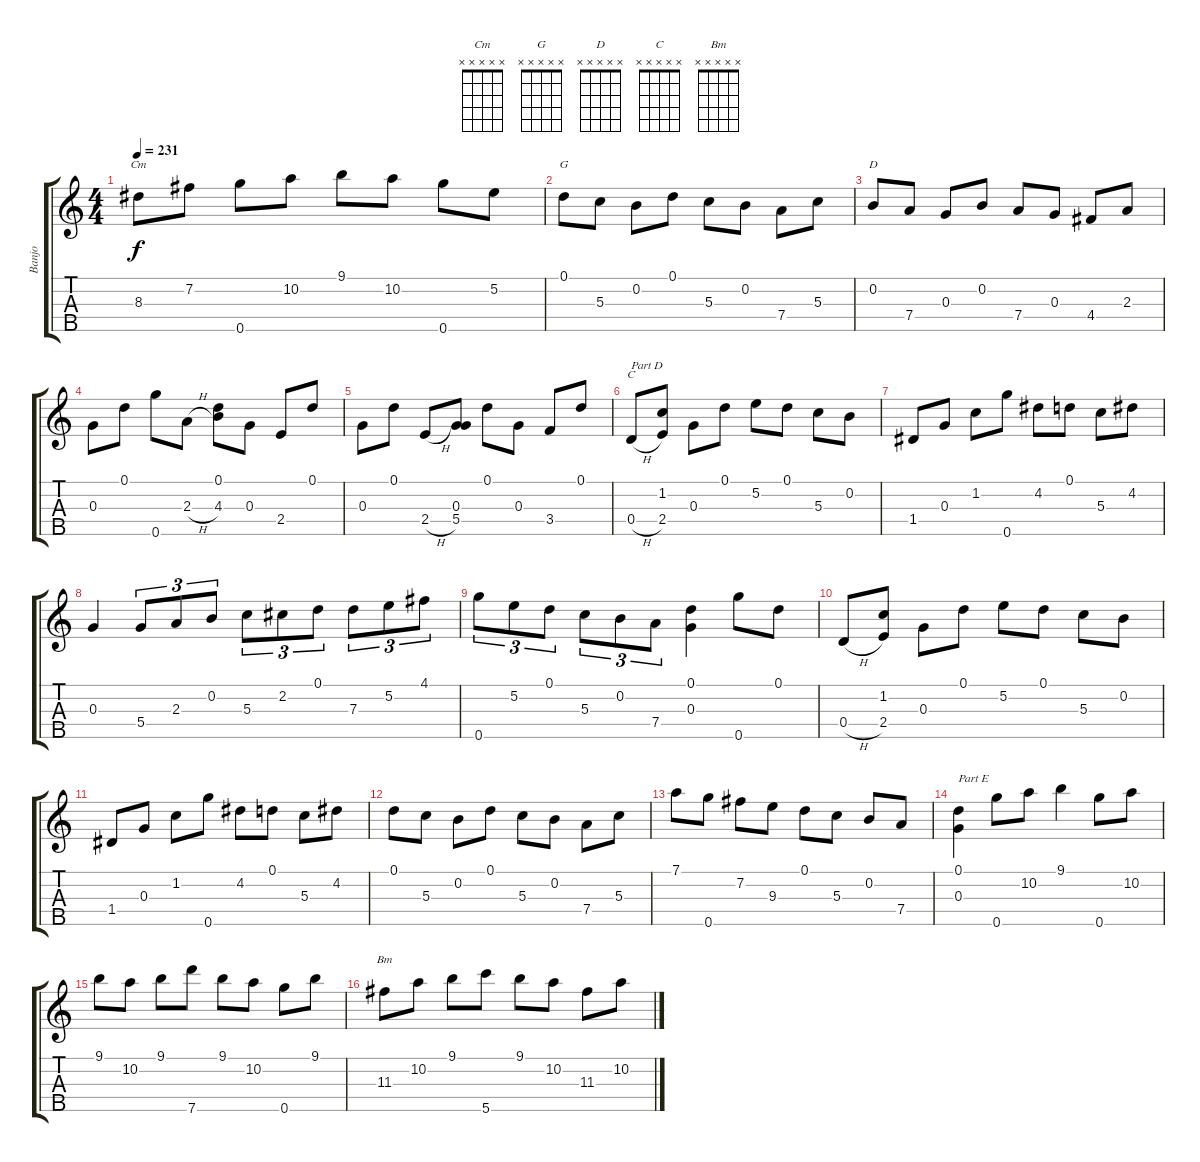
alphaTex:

\track ("Banjo" "Banjo") {instrument banjo}
\staff {score tabs}
\tuning (D4 B3 G3 D3 G4) {hide}
\displaytranspose 12
\chord ("Cm" x x x x x) {firstfret 0}
\chord ("G" x x x x x) {firstfret 0}
\chord ("D" x x x x x) {firstfret 0}
\chord ("C" x x x x x) {firstfret 0}
\chord ("Bm" x x x x x) {firstfret 0}
\ts (4 4)
\tempo 231
\clef g2
\ks c
8.3.8{ch "Cm" dy f} 7.2.8 0.5.8 10.2.8 9.1.8 10.2.8 0.5.8 5.2.8 |
0.1.8{ch "G"} 5.3.8 0.2.8 0.1.8 5.3.8 0.2.8 7.4.8 5.3.8 |
0.2.8{ch "D"} 7.4.8 0.3.8 0.2.8 7.4.8 0.3.8 4.4.8 2.3.8 |
0.3.8 0.1.8 0.5.8 2.3{h}.8 (0.1 4.3).8 0.3.8 2.4.8 0.1.8 |
0.3.8 0.1.8 2.4{h}.8 (0.3 5.4).8 0.1.8 0.3.8 3.4.8 0.1.8 |
0.4{h}.8{ch "C" txt "Part D"} (1.2 2.4).8 0.3.8 0.1.8 5.2.8 0.1.8 5.3.8 0.2.8 |
1.4.8 0.3.8 1.2.8 0.5.8 4.2.8 0.1.8 5.3.8 4.2.8 |
0.3.4 5.4.8{tu (3 2)} 2.3.8{tu (3 2)} 0.2.8{tu (3 2)} 5.3.8{tu (3 2)} 2.2.8{tu (3 2)} 0.1.8{tu (3 2)} 7.3.8{tu (3 2)} 5.2.8{tu (3 2)} 4.1.8{tu (3 2)} |
0.5.8{tu (3 2)} 5.2.8{tu (3 2)} 0.1.8{tu (3 2)} 5.3.8{tu (3 2)} 0.2.8{tu (3 2)} 7.4.8{tu (3 2)} (0.1 0.3).4 0.5.8 0.1.8 |
0.4{h}.8 (1.2 2.4).8 0.3.8 0.1.8 5.2.8 0.1.8 5.3.8 0.2.8 |
1.4.8 0.3.8 1.2.8 0.5.8 4.2.8 0.1.8 5.3.8 4.2.8 |
0.1.8 5.3.8 0.2.8 0.1.8 5.3.8 0.2.8 7.4.8 5.3.8 |
7.1.8 0.5.8 7.2.8 9.3.8 0.1.8 5.3.8 0.2.8 7.4.8 |
(0.1 0.3).4{txt "Part E"} 0.5.8 10.2.8 9.1.4 0.5.8 10.2.8 |
9.1.8 10.2.8 9.1.8 7.5.8 9.1.8 10.2.8 0.5.8 9.1.8 |
11.3.8{ch "Bm"} 10.2.8 9.1.8 5.5.8 9.1.8 10.2.8 11.3.8 10.2.8
